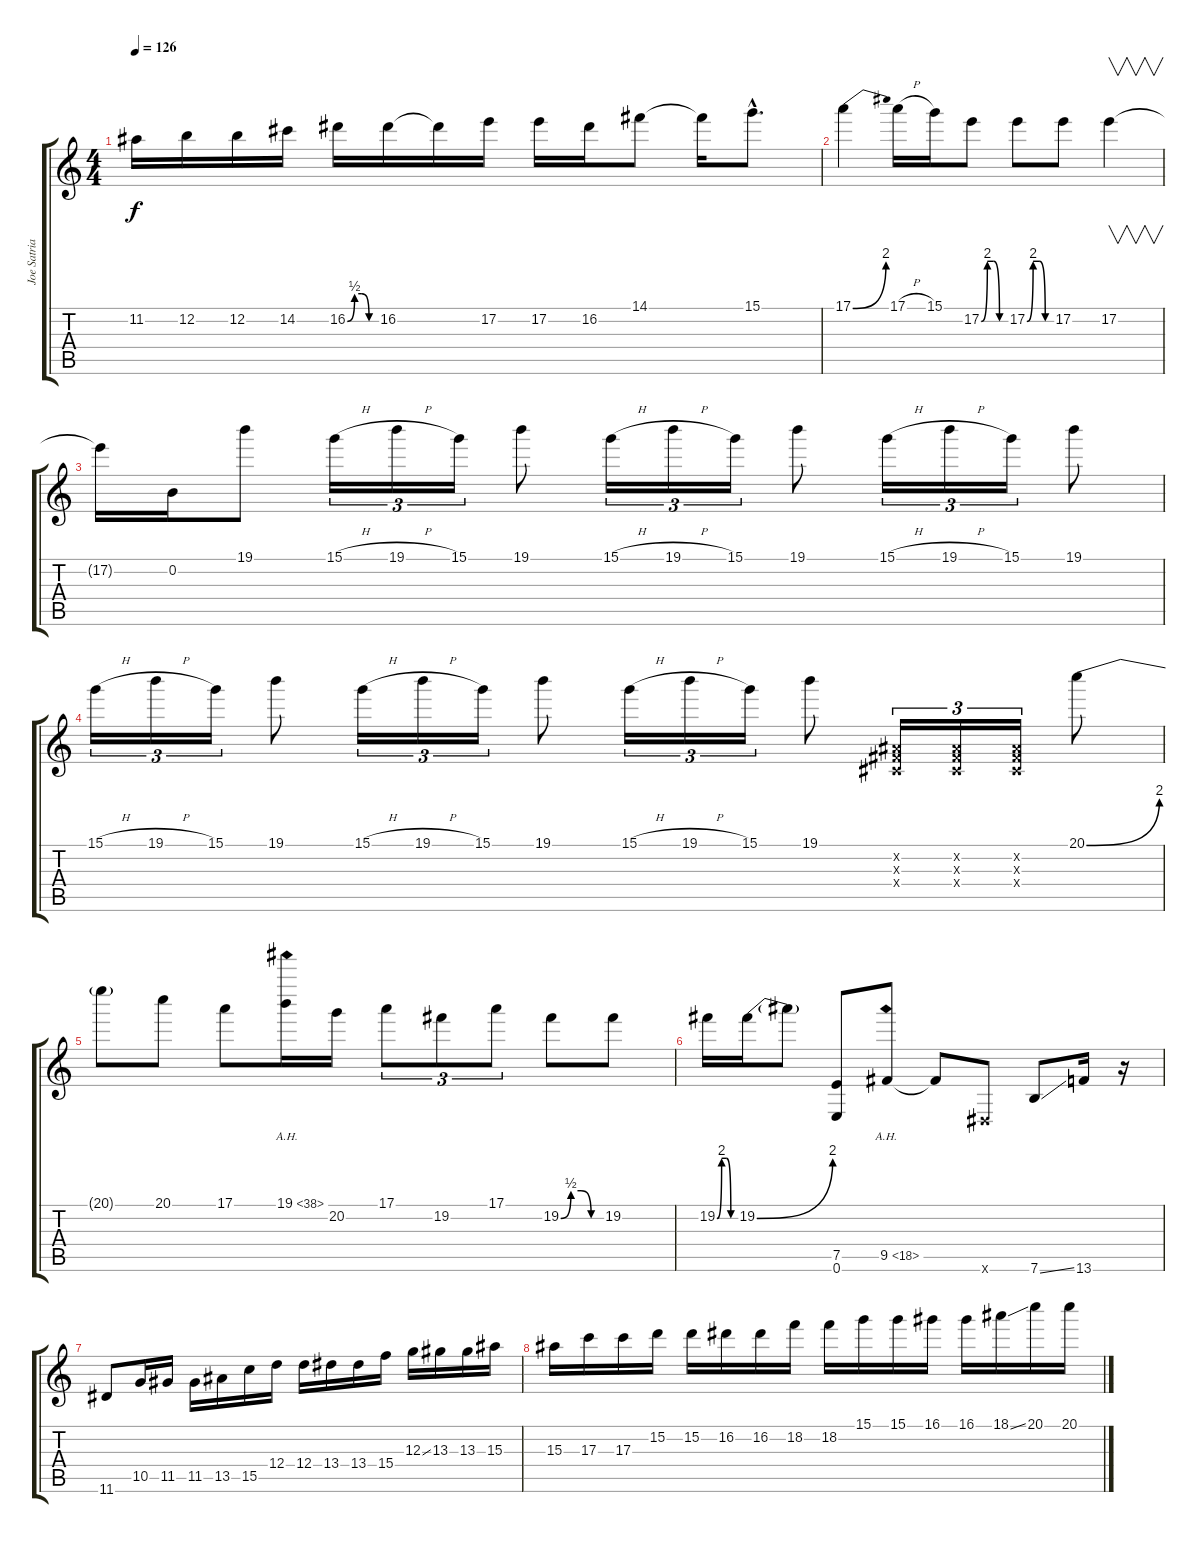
\track ("Joe Satriani" "Joe Satria") {instrument distortionguitar}
\staff {score tabs}
\tuning (E4 B3 G3 D3 A2 E2) {hide}
\ts (4 4)
\tempo 126
\clef g2
\ks c
11.2{t}.16{dy f} 12.2.16 12.2.16 14.2.16 16.2{be (custom 0 0 15 2 30 2 45 0 60 0)}.16 16.2.16 16.2{t}.16 17.2.16 17.2.16 16.2.16 14.1.8 14.1{t}.16 15.1{hac}.8{d} |
17.1{be (bend 0 0 60 8)}.4 17.1{h}.16 15.1.16 17.2{be (custom 0 0 15 8 30 8 45 0 60 0)}.8 17.2{be (custom 0 0 15 8 30 8 45 0 60 0)}.8 17.2.8 17.2.4{v} |
17.2{t}.16 0.2.16 19.1.8 15.1{h}.16{tu (3 2)} 19.1{h}.16{tu (3 2)} 15.1.16{tu (3 2)} 19.1.8 15.1{h}.16{tu (3 2)} 19.1{h}.16{tu (3 2)} 15.1.16{tu (3 2)} 19.1.8 15.1{h}.16{tu (3 2)} 19.1{h}.16{tu (3 2)} 15.1.16{tu (3 2)} 19.1.8 |
15.1{h}.16{tu (3 2)} 19.1{h}.16{tu (3 2)} 15.1.16{tu (3 2)} 19.1.8 15.1{h}.16{tu (3 2)} 19.1{h}.16{tu (3 2)} 15.1.16{tu (3 2)} 19.1.8 15.1{h}.16{tu (3 2)} 19.1{h}.16{tu (3 2)} 15.1.16{tu (3 2)} 19.1.8 (-1.2{x} -1.3{x} -1.4{x}).16{tu (3 2)} (-1.2{x} -1.3{x} -1.4{x}).16{tu (3 2)} (-1.2{x} -1.3{x} -1.4{x}).16{tu (3 2)} 20.1{be (bend 0 0 60 8)}.8 |
20.1{t}.8 20.1.8 17.1.8 19.1{ah 19}.16 20.2.16 17.1.8{tu (3 2)} 19.2.8{tu (3 2)} 17.1.8{tu (3 2)} 19.2{be (custom 0 0 15 2 30 2 45 0 60 0)}.8 19.2.8 |
19.2{be (custom 0 0 15 8 30 8 45 0 60 0)}.16 19.2{be (bend 0 0 60 8)}.16 19.2{t}.8 (7.5 0.6).8 9.5{ah 9}.8 9.5{t}.8 -1.6{x}.8 7.6{ss}.8 13.6.16 r.16 |
11.6.8 10.5.16 11.5.16 11.5.16 13.5.16 15.5.16 12.4.16 12.4.16 13.4.16 13.4.16 15.4.16 12.3{ss}.16 13.3.16 13.3.16 15.3.16 |
15.3.16 17.3.16 17.3.16 15.2.16 15.2.16 16.2.16 16.2.16 18.2.16 18.2.16 15.1.16 15.1.16 16.1.16 16.1.16 18.1{ss}.16 20.1.16 20.1.16
